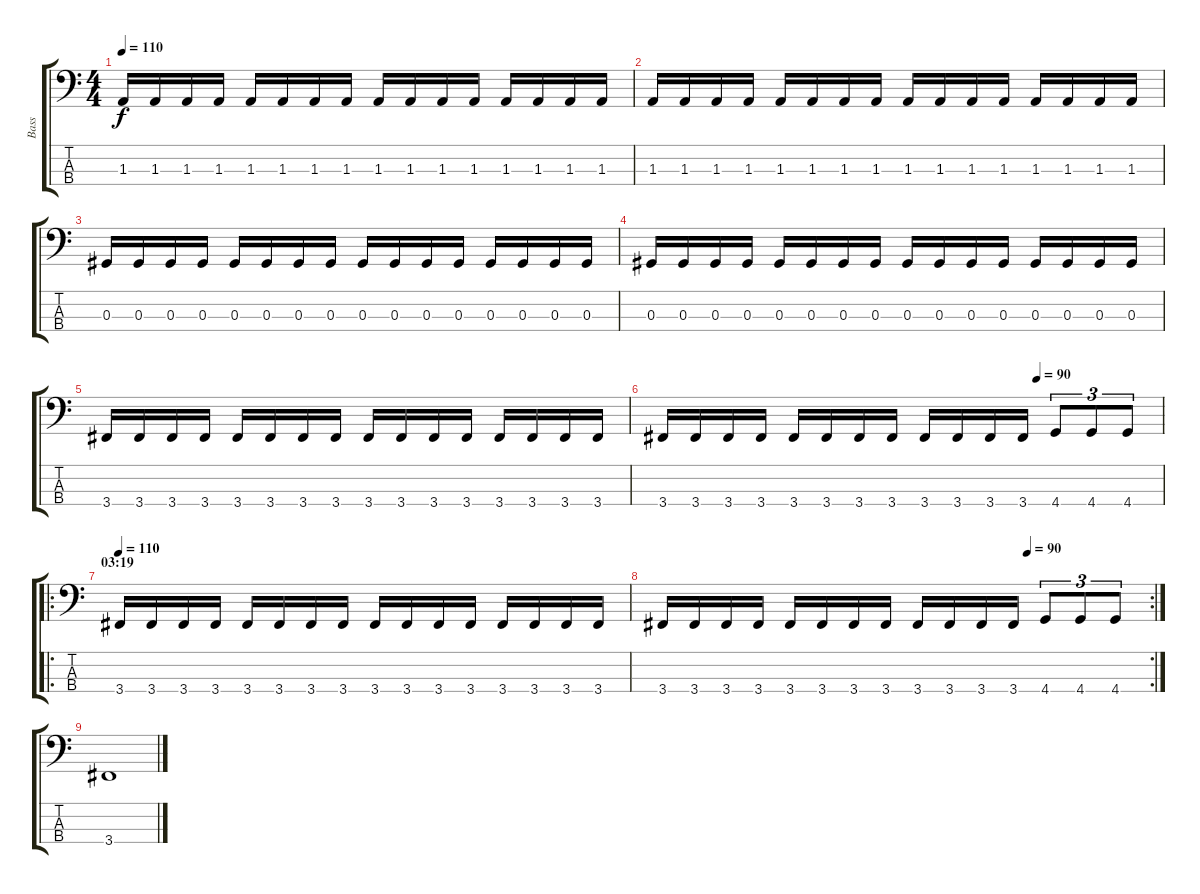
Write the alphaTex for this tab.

\track ("Bass" "Bass") {instrument electricbasspick}
\staff {score tabs}
\tuning (Gb2 Db2 Ab1 Eb1) {hide}
\ts (4 4)
\tempo 110
\clef f4
\ks c
1.3.16{dy f} 1.3.16 1.3.16 1.3.16 1.3.16 1.3.16 1.3.16 1.3.16 1.3.16 1.3.16 1.3.16 1.3.16 1.3.16 1.3.16 1.3.16 1.3.16 |
1.3.16 1.3.16 1.3.16 1.3.16 1.3.16 1.3.16 1.3.16 1.3.16 1.3.16 1.3.16 1.3.16 1.3.16 1.3.16 1.3.16 1.3.16 1.3.16 |
0.3.16 0.3.16 0.3.16 0.3.16 0.3.16 0.3.16 0.3.16 0.3.16 0.3.16 0.3.16 0.3.16 0.3.16 0.3.16 0.3.16 0.3.16 0.3.16 |
0.3.16 0.3.16 0.3.16 0.3.16 0.3.16 0.3.16 0.3.16 0.3.16 0.3.16 0.3.16 0.3.16 0.3.16 0.3.16 0.3.16 0.3.16 0.3.16 |
3.4.16 3.4.16 3.4.16 3.4.16 3.4.16 3.4.16 3.4.16 3.4.16 3.4.16 3.4.16 3.4.16 3.4.16 3.4.16 3.4.16 3.4.16 3.4.16 |
\tempo (90 0.75)
3.4.16 3.4.16 3.4.16 3.4.16 3.4.16 3.4.16 3.4.16 3.4.16 3.4.16 3.4.16 3.4.16 3.4.16 4.4.8{tu (3 2)} 4.4.8{tu (3 2)} 4.4.8{tu (3 2)} |
\ro
\section ("" "03:19")
\tempo 110
3.4.16 3.4.16 3.4.16 3.4.16 3.4.16 3.4.16 3.4.16 3.4.16 3.4.16 3.4.16 3.4.16 3.4.16 3.4.16 3.4.16 3.4.16 3.4.16 |
\rc 2
\tempo (90 0.75)
3.4.16 3.4.16 3.4.16 3.4.16 3.4.16 3.4.16 3.4.16 3.4.16 3.4.16 3.4.16 3.4.16 3.4.16 4.4.8{tu (3 2)} 4.4.8{tu (3 2)} 4.4.8{tu (3 2)} |
3.4.1
